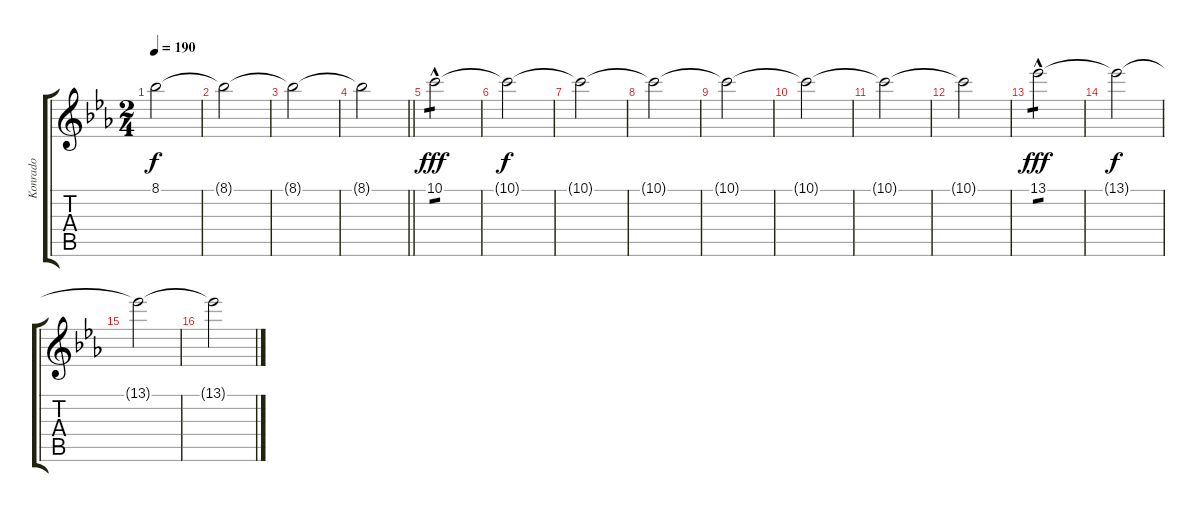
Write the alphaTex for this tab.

\track ("Konrado" "Konrado") {instrument distortionguitar}
\staff {score tabs}
\tuning (D4 A3 F3 C3 G2 C2) {hide}
\ts (2 4)
\tempo 190
\clef g2
\ks eb
8.1{t}.2{dy f} |
8.1{t}.2 |
8.1{t}.2 |
\barLineRight lightlight
8.1{t}.2 |
10.1{hac}.2{tp 1 dy fff} |
10.1{t}.2{dy f} |
10.1{t}.2 |
10.1{t}.2 |
10.1{t}.2 |
10.1{t}.2 |
10.1{t}.2 |
10.1{t}.2 |
13.1{hac}.2{tp 1 dy fff} |
13.1{t}.2{dy f} |
13.1{t}.2 |
13.1{t}.2
